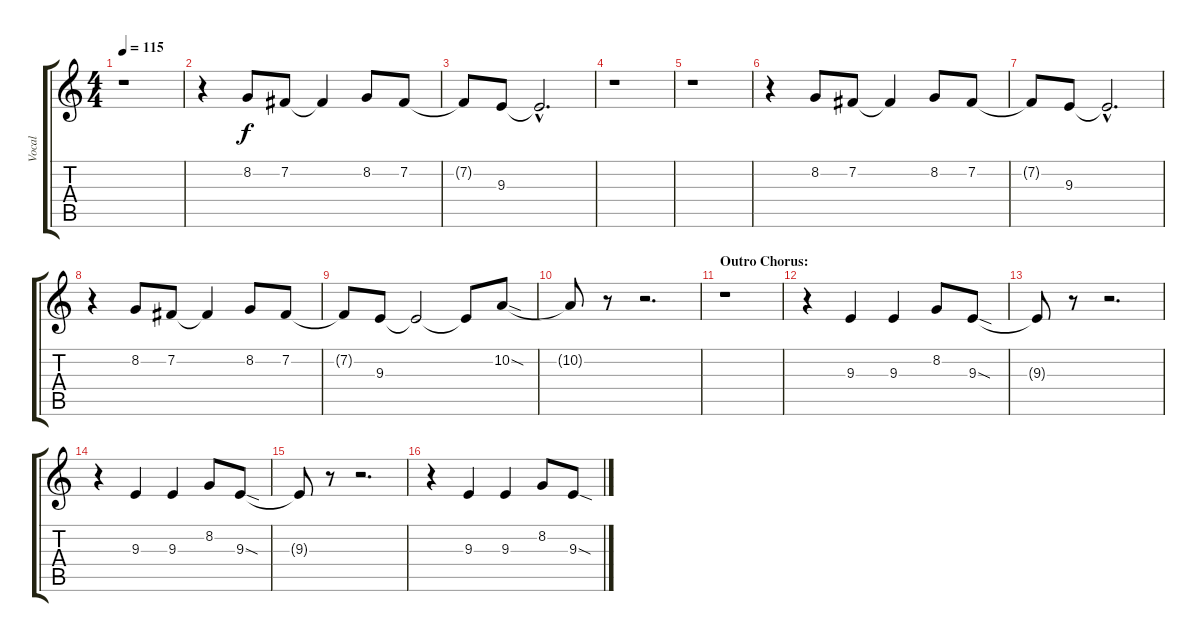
\track ("Vocal" "Vocal") {instrument oboe}
\staff {score tabs}
\tuning (E4 B3 G3 D3 A2 E2) {hide}
\ts (4 4)
\tempo 115
\clef g2
\ks c
r.1{dy f} |
r.4 8.2.8 7.2.8 7.2{t}.4 8.2.8 7.2.8 |
7.2{t}.8 9.3.8 9.3{hac t}.2{d} |
r.1 |
r.1 |
r.4 8.2.8 7.2.8 7.2{t}.4 8.2.8 7.2.8 |
7.2{t}.8 9.3.8 9.3{hac t}.2{d} |
r.4 8.2.8 7.2.8 7.2{t}.4 8.2.8 7.2.8 |
7.2{t}.8 9.3.8 9.3{t}.2 9.3{t}.8 10.2{sod}.8 |
10.2{t}.8 r.8 r.2{d} |
\section ("" "Outro Chorus:")
r.1 |
r.4 9.3.4 9.3.4 8.2.8 9.3{sod}.8 |
9.3{t}.8 r.8 r.2{d} |
r.4 9.3.4 9.3.4 8.2.8 9.3{sod}.8 |
9.3{t}.8 r.8 r.2{d} |
r.4 9.3.4 9.3.4 8.2.8 9.3{sod}.8
